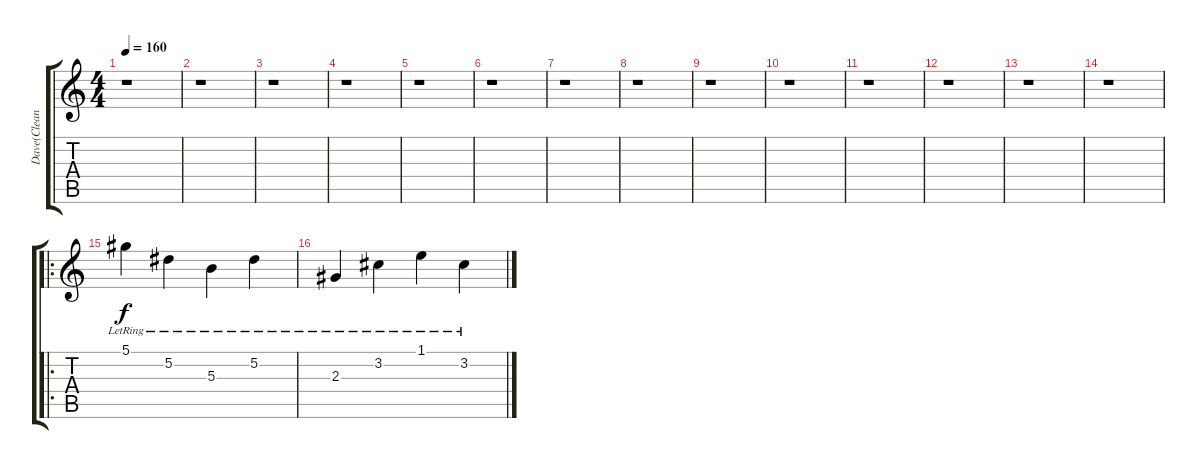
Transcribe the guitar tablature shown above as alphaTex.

\track ("Dave(Clean)" "Dave(Clean") {instrument electricguitarclean}
\staff {score tabs}
\tuning (Eb4 Bb3 Gb3 Db3 Ab2 Eb2) {hide}
\ts (4 4)
\tempo 160
\clef g2
\ks c
r.1{dy f} |
r.1 |
r.1 |
r.1 |
r.1 |
r.1 |
r.1 |
r.1 |
r.1 |
r.1 |
r.1 |
r.1 |
r.1 |
r.1 |
\ro
5.1{lr}.4 5.2{lr}.4 5.3{lr}.4 5.2{lr}.4 |
2.3{lr}.4 3.2{lr}.4 1.1{lr}.4 3.2{lr}.4
